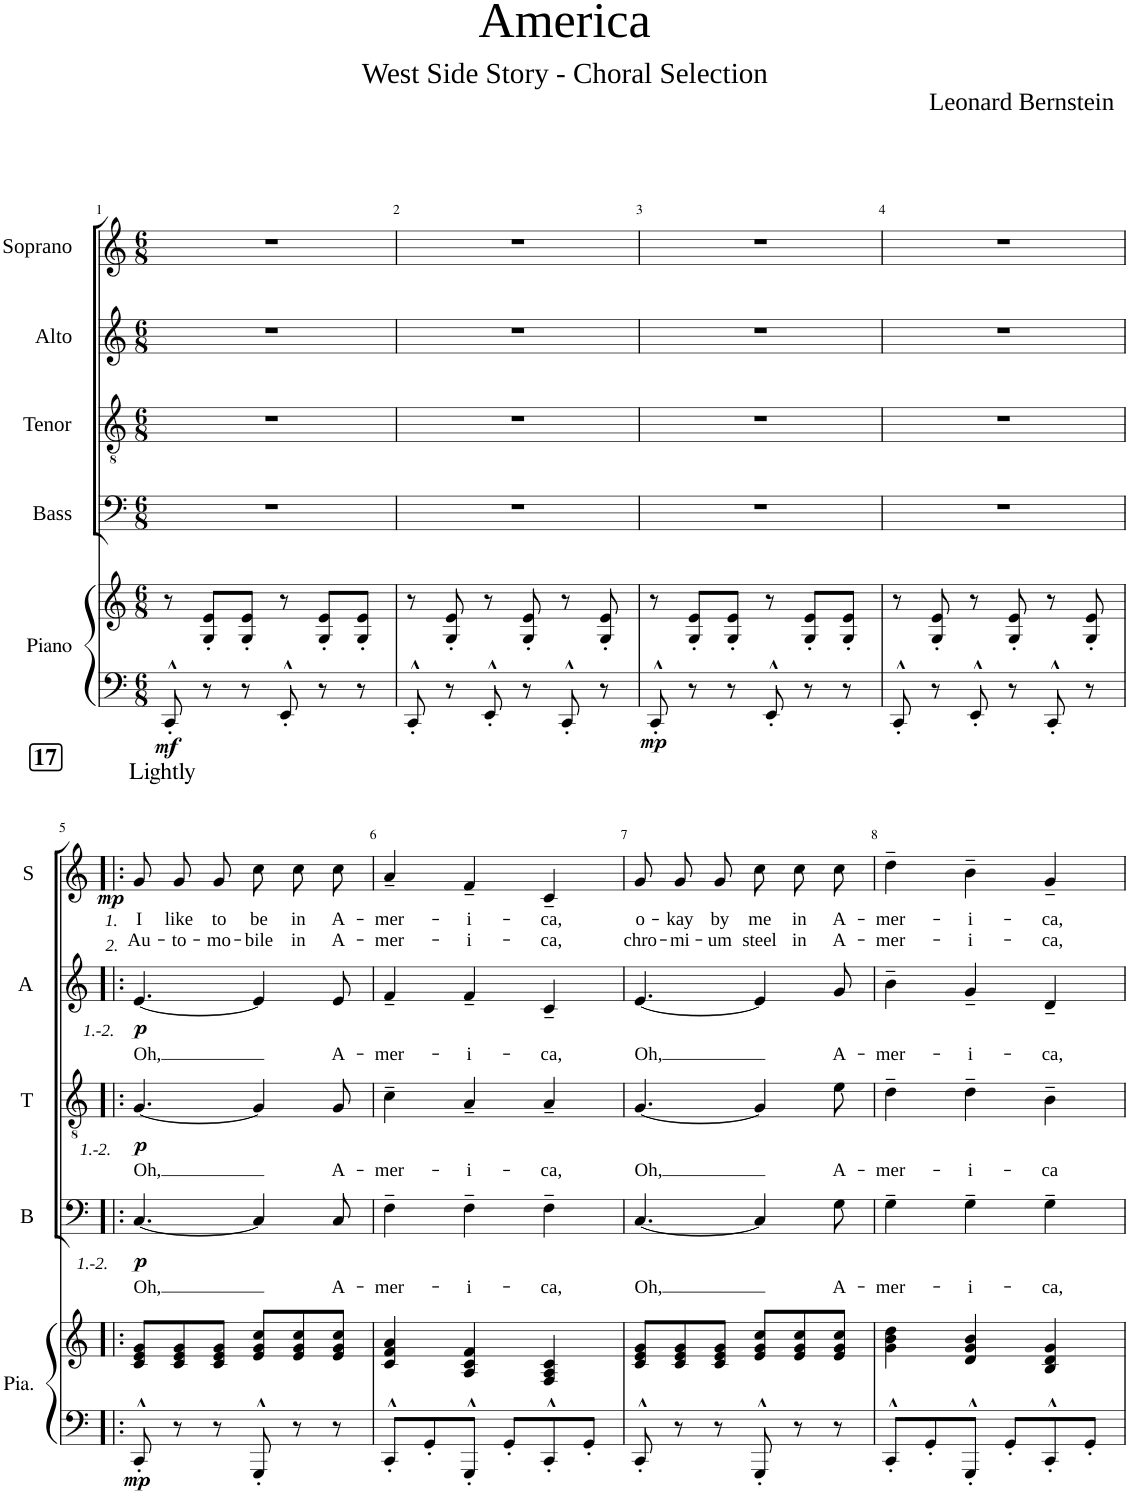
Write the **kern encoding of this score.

**kern	**kern	**dynam	**kern	**text	**dynam	**kern	**text	**dynam	**kern	**text	**dynam	**kern	**text	**text	**dynam
*part5	*part5	*part5	*part4	*part4	*part4	*part3	*part3	*part3	*part2	*part2	*part2	*part1	*part1	*part1	*part1
*staff6	*staff5	*staff5/6	*staff4	*staff4	*staff4	*staff3	*staff3	*staff3	*staff2	*staff2	*staff2	*staff1	*staff1	*staff1	*staff1
*I"Piano	*	*	*I"Bass	*	*	*I"Tenor	*	*	*I"Alto	*	*	*I"Soprano	*	*	*
*I'Pia.	*	*	*I'B	*	*	*I'T	*	*	*I'A	*	*	*I'S	*	*	*
*clefF4	*clefG2	*	*clefF4	*	*	*clefGv2	*	*	*clefG2	*	*	*clefG2	*	*	*
*k[]	*k[]	*	*k[]	*	*	*k[]	*	*	*k[]	*	*	*k[]	*	*	*
*M6/8	*M6/8	*	*M6/8	*	*	*M6/8	*	*	*M6/8	*	*	*M6/8	*	*	*
=1	=1	=1	=1	=1	=1	=1	=1	=1	=1	=1	=1	=1	=1	=1	=1
!	!	!LO:DY:b=2	!	!	!	!	!	!	!	!	!	!	!	!	!
8CC'^^/	8r	mf	2.r	.	.	2.r	.	.	2.r	.	.	2.r	.	.	.
8r	8G/' 8e/'L	.	.	.	.	.	.	.	.	.	.	.	.	.	.
8r	8G/' 8e/'J	.	.	.	.	.	.	.	.	.	.	.	.	.	.
8EE'^^/	8r	.	.	.	.	.	.	.	.	.	.	.	.	.	.
8r	8G/' 8e/'L	.	.	.	.	.	.	.	.	.	.	.	.	.	.
8r	8G/' 8e/'J	.	.	.	.	.	.	.	.	.	.	.	.	.	.
=2	=2	=2	=2	=2	=2	=2	=2	=2	=2	=2	=2	=2	=2	=2	=2
8CC'^^/	8r	.	2.r	.	.	2.r	.	.	2.r	.	.	2.r	.	.	.
8r	8G/' 8e/'	.	.	.	.	.	.	.	.	.	.	.	.	.	.
8EE'^^/	8r	.	.	.	.	.	.	.	.	.	.	.	.	.	.
8r	8G/' 8e/'	.	.	.	.	.	.	.	.	.	.	.	.	.	.
8CC'^^/	8r	.	.	.	.	.	.	.	.	.	.	.	.	.	.
8r	8G/' 8e/'	.	.	.	.	.	.	.	.	.	.	.	.	.	.
=3	=3	=3	=3	=3	=3	=3	=3	=3	=3	=3	=3	=3	=3	=3	=3
!	!	!LO:DY:b=2	!	!	!	!	!	!	!	!	!	!	!	!	!
8CC'^^/	8r	mp	2.r	.	.	2.r	.	.	2.r	.	.	2.r	.	.	.
8r	8G/' 8e/'L	.	.	.	.	.	.	.	.	.	.	.	.	.	.
8r	8G/' 8e/'J	.	.	.	.	.	.	.	.	.	.	.	.	.	.
8EE'^^/	8r	.	.	.	.	.	.	.	.	.	.	.	.	.	.
8r	8G/' 8e/'L	.	.	.	.	.	.	.	.	.	.	.	.	.	.
8r	8G/' 8e/'J	.	.	.	.	.	.	.	.	.	.	.	.	.	.
=4	=4	=4	=4	=4	=4	=4	=4	=4	=4	=4	=4	=4	=4	=4	=4
8CC'^^/	8r	.	2.r	.	.	2.r	.	.	2.r	.	.	2.r	.	.	.
8r	8G/' 8e/'	.	.	.	.	.	.	.	.	.	.	.	.	.	.
8EE'^^/	8r	.	.	.	.	.	.	.	.	.	.	.	.	.	.
8r	8G/' 8e/'	.	.	.	.	.	.	.	.	.	.	.	.	.	.
8CC'^^/	8r	.	.	.	.	.	.	.	.	.	.	.	.	.	.
8r	8G/' 8e/'	.	.	.	.	.	.	.	.	.	.	.	.	.	.
!!LO:LB:g=z
!!LO:REH:place=s1:a:B:cj:fs=14:t=17
=5!|:	=5!|:	=5!|:	=5!|:	=5!|:	=5!|:	=5!|:	=5!|:	=5!|:	=5!|:	=5!|:	=5!|:	=5!|:	=5!|:	=5!|:	=5!|:
!	!	!	!	!	!	!	!	!	!	!	!	!LO:TX:b:i:t=1.	!	!	!
!	!	!	!	!	!	!	!	!	!	!	!	!LO:TX:b:i:t=2.	!	!	!
!	!	!	!	!	!	!	!	!	!	!	!	!LO:TX:a:t=Lightly	!	!	!
!	!	!	!	!	!	!	!	!	!LO:TX:b:i:t=1.-2.	!	!	!	!	!	!
!	!	!	!	!	!	!LO:TX:b:i:t=1.-2.	!	!	!	!	!	!	!	!	!
!	!	!	!LO:TX:b:i:t=1.-2.	!	!	!	!	!	!	!	!	!	!	!	!
!	!	!LO:DY:b=2	!	!LO:LY:b	!LO:DY:b	!	!LO:LY:b	!LO:DY:b	!	!LO:LY:b	!LO:DY:b	!	!LO:LY:b	!LO:LY:b	!LO:DY:b
8CC'^^/	8c/ 8e/ 8g/L	mp	[4.C/	Oh,	p	[4.G/	Oh,	p	[4.e/	Oh,	p	8g/L	I	Au-	mp
!	!	!	!	!	!	!	!	!	!	!	!	!	!LO:LY:b	!LO:LY:b	!
8r	8c/ 8e/ 8g/	.	.	.	.	.	.	.	.	.	.	8g/	like	-to-	.
!	!	!	!	!	!	!	!	!	!	!	!	!	!LO:LY:b	!LO:LY:b	!
8r	8c/ 8e/ 8g/J	.	.	.	.	.	.	.	.	.	.	8g/J	to	-mo-	.
!	!	!	!	!	!	!	!	!	!	!	!	!	!LO:LY:b	!LO:LY:b	!
8GGG'^^/	8e/ 8g/ 8cc/L	.	4C/]	.	.	4G/]	.	.	4e/]	.	.	8cc\L	be	-bile	.
!	!	!	!	!	!	!	!	!	!	!	!	!	!LO:LY:b	!LO:LY:b	!
8r	8e/ 8g/ 8cc/	.	.	.	.	.	.	.	.	.	.	8cc\	in	in	.
!	!	!	!	!LO:LY:b	!	!	!LO:LY:b	!	!	!LO:LY:b	!	!	!LO:LY:b	!LO:LY:b	!
8r	8e/ 8g/ 8cc/J	.	8C/	A-	.	8G/	A-	.	8e/	A-	.	8cc\J	A-	A-	.
=6	=6	=6	=6	=6	=6	=6	=6	=6	=6	=6	=6	=6	=6	=6	=6
!	!	!	!	!LO:LY:b	!	!	!LO:LY:b	!	!	!LO:LY:b	!	!	!LO:LY:b	!LO:LY:b	!
8CC'^^/L	4c/ 4f/ 4a/	.	4F~\	-mer-	.	4c~\	-mer-	.	4f~/	-mer-	.	4a~/	-mer-	-mer-	.
8GG'/	.	.	.	.	.	.	.	.	.	.	.	.	.	.	.
!	!	!	!	!LO:LY:b	!	!	!LO:LY:b	!	!	!LO:LY:b	!	!	!LO:LY:b	!LO:LY:b	!
8GGG'^^/J	4A/ 4c/ 4f/	.	4F~\	-i-	.	4A~/	-i-	.	4f~/	-i-	.	4f~/	-i-	-i-	.
8GG'/L	.	.	.	.	.	.	.	.	.	.	.	.	.	.	.
!	!	!	!	!LO:LY:b	!	!	!LO:LY:b	!	!	!LO:LY:b	!	!	!LO:LY:b	!LO:LY:b	!
8CC'^^/	4F/ 4A/ 4c/	.	4F~\	-ca,	.	4A~/	-ca,	.	4c~/	-ca,	.	4c~/	-ca,	-ca,	.
8GG'/J	.	.	.	.	.	.	.	.	.	.	.	.	.	.	.
=7	=7	=7	=7	=7	=7	=7	=7	=7	=7	=7	=7	=7	=7	=7	=7
!	!	!	!	!LO:LY:b	!	!	!LO:LY:b	!	!	!LO:LY:b	!	!	!LO:LY:b	!LO:LY:b	!
8CC'^^/	8c/ 8e/ 8g/L	.	[4.C/	Oh,	.	[4.G/	Oh,	.	[4.e/	Oh,	.	8g/L	o-	chro-	.
!	!	!	!	!	!	!	!	!	!	!	!	!	!LO:LY:b	!LO:LY:b	!
8r	8c/ 8e/ 8g/	.	.	.	.	.	.	.	.	.	.	8g/	-kay	-mi-	.
!	!	!	!	!	!	!	!	!	!	!	!	!	!LO:LY:b	!LO:LY:b	!
8r	8c/ 8e/ 8g/J	.	.	.	.	.	.	.	.	.	.	8g/J	by	-um	.
!	!	!	!	!	!	!	!	!	!	!	!	!	!LO:LY:b	!LO:LY:b	!
8GGG'^^/	8e/ 8g/ 8cc/L	.	4C/]	.	.	4G/]	.	.	4e/]	.	.	8cc\L	me	steel	.
!	!	!	!	!	!	!	!	!	!	!	!	!	!LO:LY:b	!LO:LY:b	!
8r	8e/ 8g/ 8cc/	.	.	.	.	.	.	.	.	.	.	8cc\	in	in	.
!	!	!	!	!LO:LY:b	!	!	!LO:LY:b	!	!	!LO:LY:b	!	!	!LO:LY:b	!LO:LY:b	!
8r	8e/ 8g/ 8cc/J	.	8G\	A-	.	8e\	A-	.	8g/	A-	.	8cc\J	A-	A-	.
=8	=8	=8	=8	=8	=8	=8	=8	=8	=8	=8	=8	=8	=8	=8	=8
!	!	!	!	!LO:LY:b	!	!	!LO:LY:b	!	!	!LO:LY:b	!	!	!LO:LY:b	!LO:LY:b	!
8CC'^^/L	4g\ 4b\ 4dd\	.	4G~\	-mer-	.	4d~\	-mer-	.	4b~\	-mer-	.	4dd~\	-mer-	-mer-	.
8GG'/	.	.	.	.	.	.	.	.	.	.	.	.	.	.	.
!	!	!	!	!LO:LY:b	!	!	!LO:LY:b	!	!	!LO:LY:b	!	!	!LO:LY:b	!LO:LY:b	!
8GGG'^^/J	4d/ 4g/ 4b/	.	4G~\	-i-	.	4d~\	-i-	.	4g~/	-i-	.	4b~\	-i-	-i-	.
8GG'/L	.	.	.	.	.	.	.	.	.	.	.	.	.	.	.
!	!	!	!	!LO:LY:b	!	!	!LO:LY:b	!	!	!LO:LY:b	!	!	!LO:LY:b	!LO:LY:b	!
8CC'^^/	4B/ 4d/ 4g/	.	4G~\	-ca,	.	4B~\	-ca	.	4d~/	-ca,	.	4g~/	-ca,	-ca,	.
8GG'/J	.	.	.	.	.	.	.	.	.	.	.	.	.	.	.
=	=	=	=	=	=	=	=	=	=	=	=	=	=	=	=
*-	*-	*-	*-	*-	*-	*-	*-	*-	*-	*-	*-	*-	*-	*-	*-
